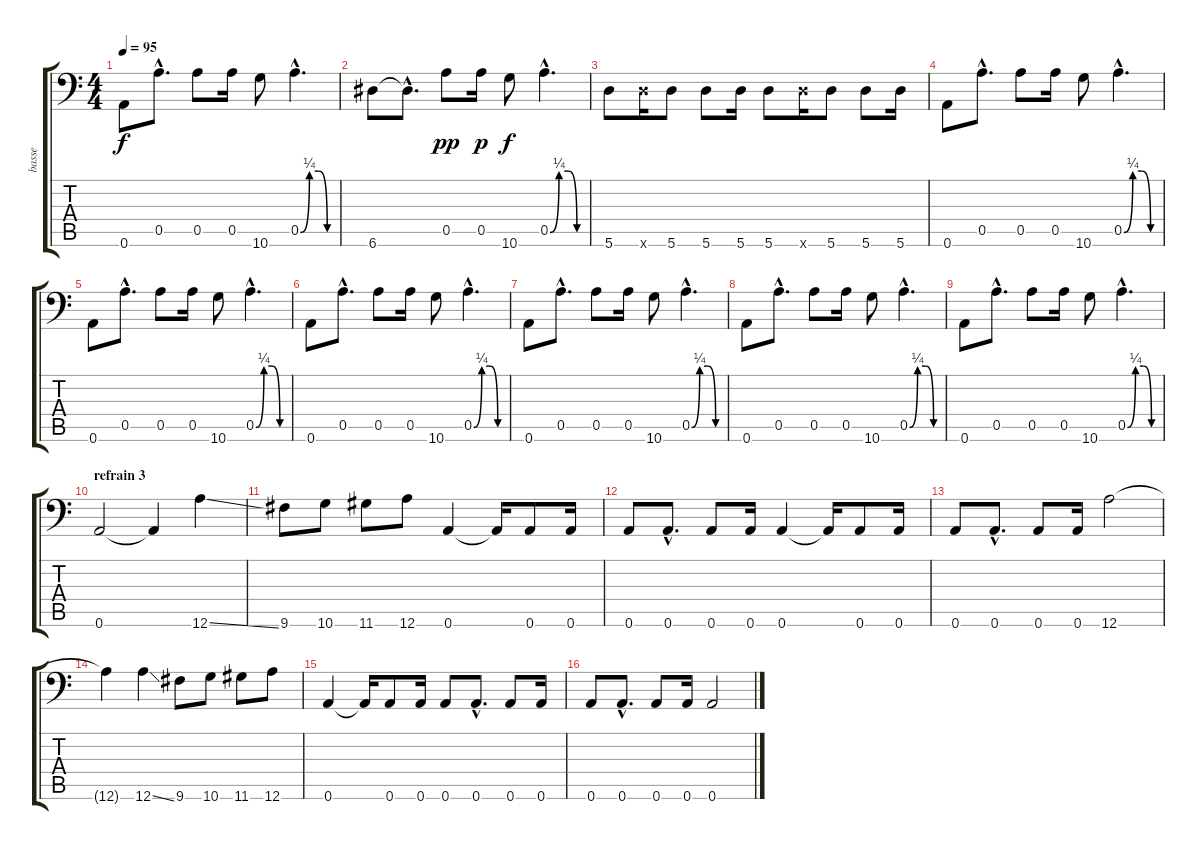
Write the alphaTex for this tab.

\track ("basse" "basse") {instrument acousticbass}
\staff {score tabs}
\tuning (E4 B3 G3 D3 A2 A1) {hide}
\ts (4 4)
\tempo 95
\clef f4
\ks c
0.6.8{dy f} 0.5{hac}.8{d} 0.5.8 0.5.16 10.6.8 0.5{be (custom 0 0 15 1 30 1 45 0 60 0) hac}.4{d} |
6.6.8 6.6{hac t}.8{d} 0.5.8{dy pp} 0.5.16{dy p} 10.6.8{dy f} 0.5{be (custom 0 0 15 1 30 1 45 0 60 0) hac}.4{d} |
5.6.8 5.6{x}.16 5.6.8 5.6.8 5.6.16 5.6.8 5.6{x}.16 5.6.8 5.6.8 5.6.16 |
0.6.8 0.5{hac}.8{d} 0.5.8 0.5.16 10.6.8 0.5{be (custom 0 0 15 1 30 1 45 0 60 0) hac}.4{d} |
0.6.8 0.5{hac}.8{d} 0.5.8 0.5.16 10.6.8 0.5{be (custom 0 0 15 1 30 1 45 0 60 0) hac}.4{d} |
0.6.8 0.5{hac}.8{d} 0.5.8 0.5.16 10.6.8 0.5{be (custom 0 0 15 1 30 1 45 0 60 0) hac}.4{d} |
0.6.8 0.5{hac}.8{d} 0.5.8 0.5.16 10.6.8 0.5{be (custom 0 0 15 1 30 1 45 0 60 0) hac}.4{d} |
0.6.8 0.5{hac}.8{d} 0.5.8 0.5.16 10.6.8 0.5{be (custom 0 0 15 1 30 1 45 0 60 0) hac}.4{d} |
0.6.8 0.5{hac}.8{d} 0.5.8 0.5.16 10.6.8 0.5{be (custom 0 0 15 1 30 1 45 0 60 0) hac}.4{d} |
\section ("" "refrain 3")
0.6.2 0.6{t}.4 12.6{ss}.4 |
9.6.8 10.6.8 11.6.8 12.6.8 0.6.4 0.6{t}.16 0.6.8 0.6.16 |
0.6.8 0.6{hac}.8{d} 0.6.8 0.6.16 0.6.4 0.6{t}.16 0.6.8 0.6.16 |
0.6.8 0.6{hac}.8{d} 0.6.8 0.6.16 12.6.2 |
12.6{t}.4 12.6{ss}.4 9.6.8 10.6.8 11.6.8 12.6.8 |
0.6.4 0.6{t}.16 0.6.8 0.6.16 0.6.8 0.6{hac}.8{d} 0.6.8 0.6.16 |
0.6.8 0.6{hac}.8{d} 0.6.8 0.6.16 0.6.2
